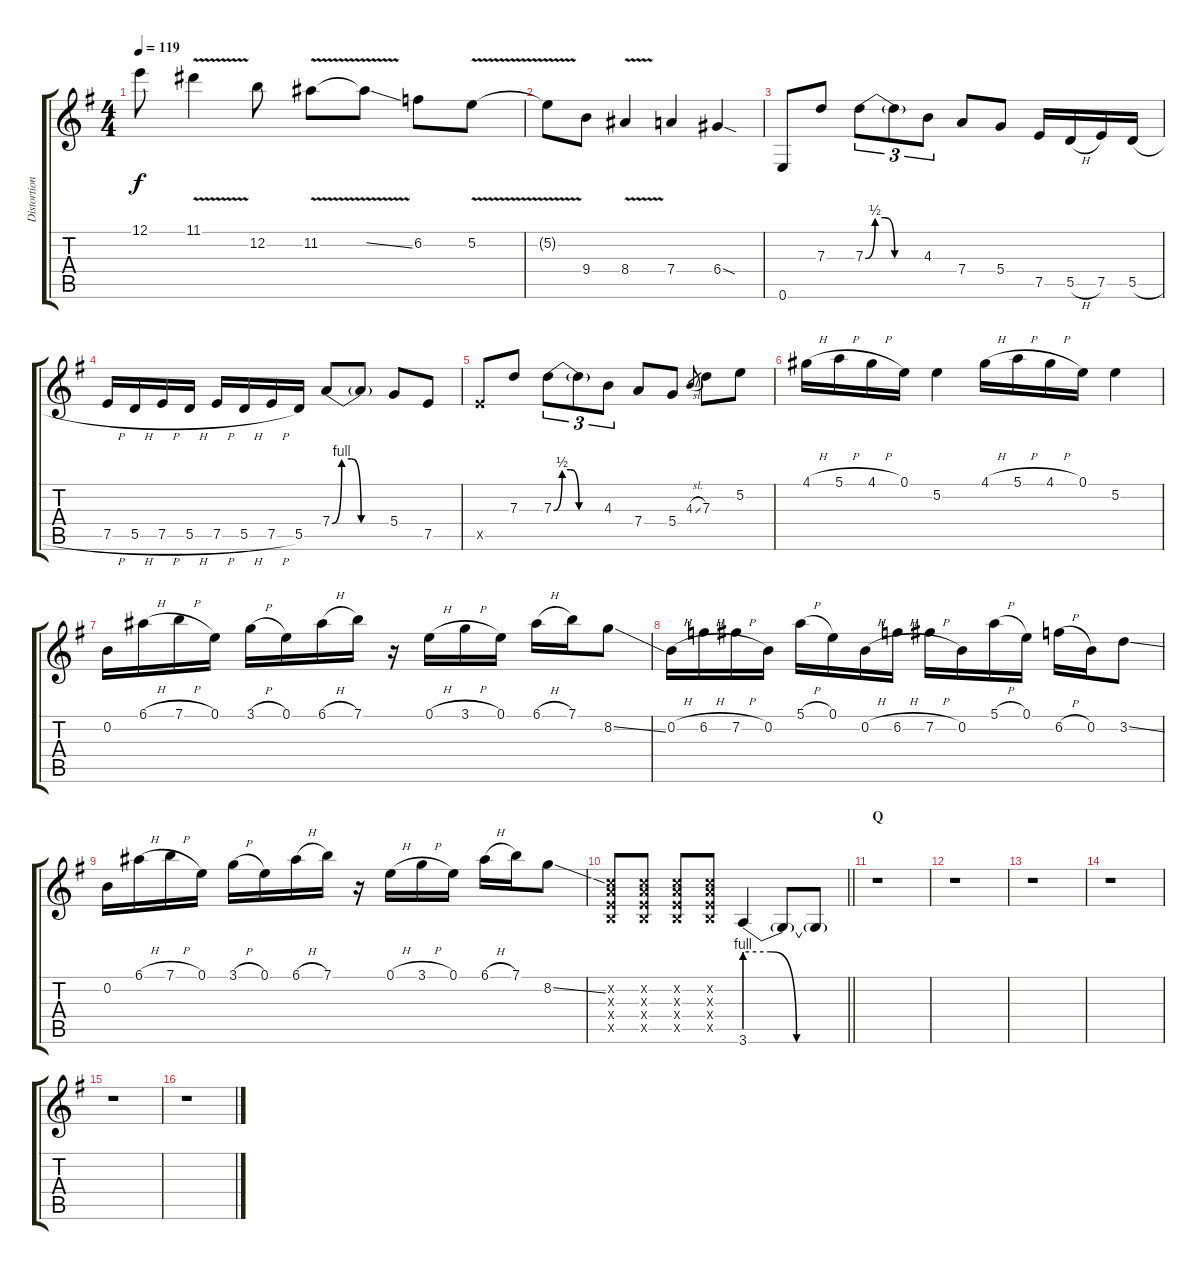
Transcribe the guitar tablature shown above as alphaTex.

\track ("Distortion w/ Wah-wah 2" "Distortion") {instrument distortionguitar}
\staff {score tabs}
\tuning (E4 B3 G3 D3 A2 E2) {hide}
\ts (4 4)
\tempo 119
\clef g2
\ks g
12.1.8{dy f} 11.1{v}.4 12.2.8 11.2{v}.8 11.2{ss t}.8 6.2.8 5.2{v}.8 |
5.2{t}.8 9.4.8 8.4{v}.4 7.4.4 6.4{sod}.4 |
0.6.8 7.3.8 7.3{be (custom 0 0 10 2 20 2 30 0 60 0)}.8{tu (3 2)} 7.3{t}.8{tu (3 2)} 4.3.8{tu (3 2)} 7.4.8 5.4.8 7.5.16 5.5{h}.16 7.5.16 5.5{h}.16 |
7.5{h}.16 5.5{h}.16 7.5{h}.16 5.5{h}.16 7.5{h}.16 5.5{h}.16 7.5{h}.16 5.5.16 7.4{be (custom 0 0 10 4 20 4 30 0 60 0)}.8 7.4{t}.8 5.4.8 7.5.8 |
7.5{x}.8 7.3.8 7.3{be (custom 0 0 10 2 20 2 30 0 60 0)}.8{tu (3 2)} 7.3{t}.8{tu (3 2)} 4.3.8{tu (3 2)} 7.4.8 5.4.8 4.3{sl}.8{gr} 7.3.8 5.2.8 |
4.1{h}.16 5.1{h}.16 4.1{h}.16 0.1.16 5.2.4 4.1{h}.16 5.1{h}.16 4.1{h}.16 0.1.16 5.2.4 |
0.2.16 6.1{h}.16 7.1{h}.16 0.1.16 3.1{h}.16 0.1.16 6.1{h}.16 7.1.16 r.16 0.1{h}.16 3.1{h}.16 0.1.16 6.1{h}.16 7.1.16 8.2{ss}.8 |
0.2{h}.16 6.2{h}.16 7.2{h}.16 0.2.16 5.1{h}.16 0.1.16 0.2{h}.16 6.2{h}.16 7.2{h}.16 0.2.16 5.1{h}.16 0.1.16 6.2{h}.16 0.2.16 3.2{ss}.8 |
0.2.16 6.1{h}.16 7.1{h}.16 0.1.16 3.1{h}.16 0.1.16 6.1{h}.16 7.1.16 r.16 0.1{h}.16 3.1{h}.16 0.1.16 6.1{h}.16 7.1.16 8.2{ss}.8 |
\barLineRight lightlight
(1.2{x} 2.3{x} 2.4{x} 2.5{x}).8 (1.2{x} 2.3{x} 2.4{x} 2.5{x}).8 (1.2{x} 2.3{x} 2.4{x} 2.5{x}).8 (1.2{x} 2.3{x} 2.4{x} 2.5{x}).8 3.6{be (custom 0 4 15 4 30 0 44 0 60 0)}.4 3.6{t}.8 3.6{t}.8 |
\section ("" "Q")
r.1 |
r.1 |
r.1 |
r.1 |
r.1 |
r.1
